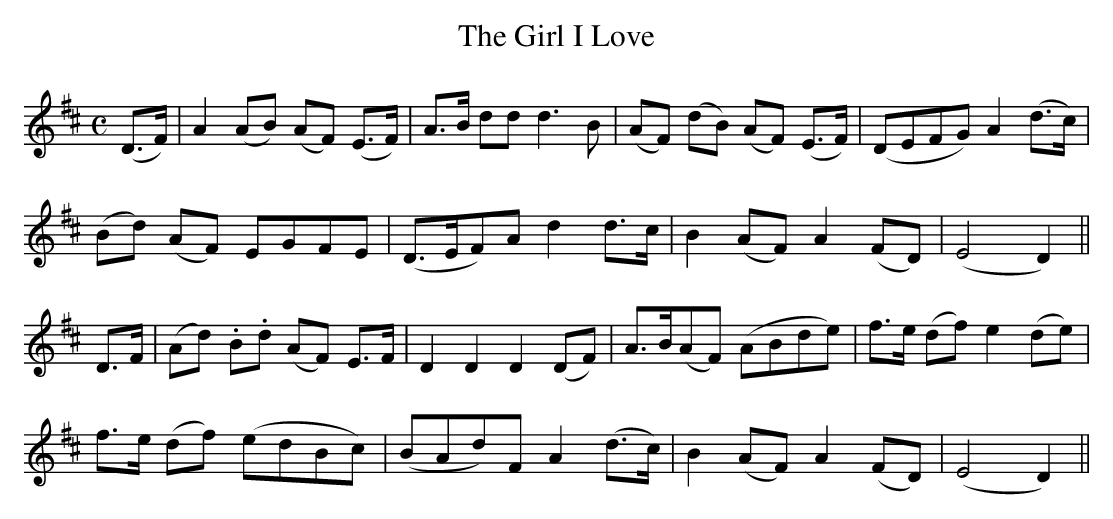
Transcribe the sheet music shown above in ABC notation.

X:1
T: The Girl I Love
M: C
L: 1/8
K: D
(D>F) | A2 (AB) (AF) (E>F) | A>B dd d3 B | (AF) (dB) (AF) (E>F) | (DEFG) A2 (d>c) |
(Bd) (AF) EGFE | (D>EF)A d2 d>c | B2 (AF) A2 (FD) | (E4 D2) ||
D>F | (Ad) .B.d (AF) E>F | D2 D2 D2 (DF) | A>B(AF) (ABde) | f>e (df) e2 (de) |
f>e (df) (edBc) | (BAd)F A2 (d>c) | B2 (AF) A2 (FD) | (E4 D2) ||
